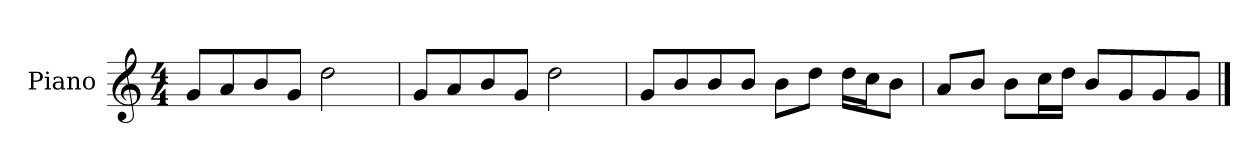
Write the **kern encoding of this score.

**kern
*part1
*staff1
*I"Piano
*I'P-no
*clefG2
*k[]
*M4/4
*MM90
=1
8g/L
8a/
8b/
8g/J
2dd\
=2
8g/L
8a/
8b/
8g/J
2dd\
=3
8g/L
8b/
8b/
8b/J
8b\L
8dd\J
16dd\LL
16cc\J
8b\J
=4
8a/L
8b/J
8b\L
16cc\L
16dd\JJ
8b/L
8g/
8g/
8g/J
==
*-
